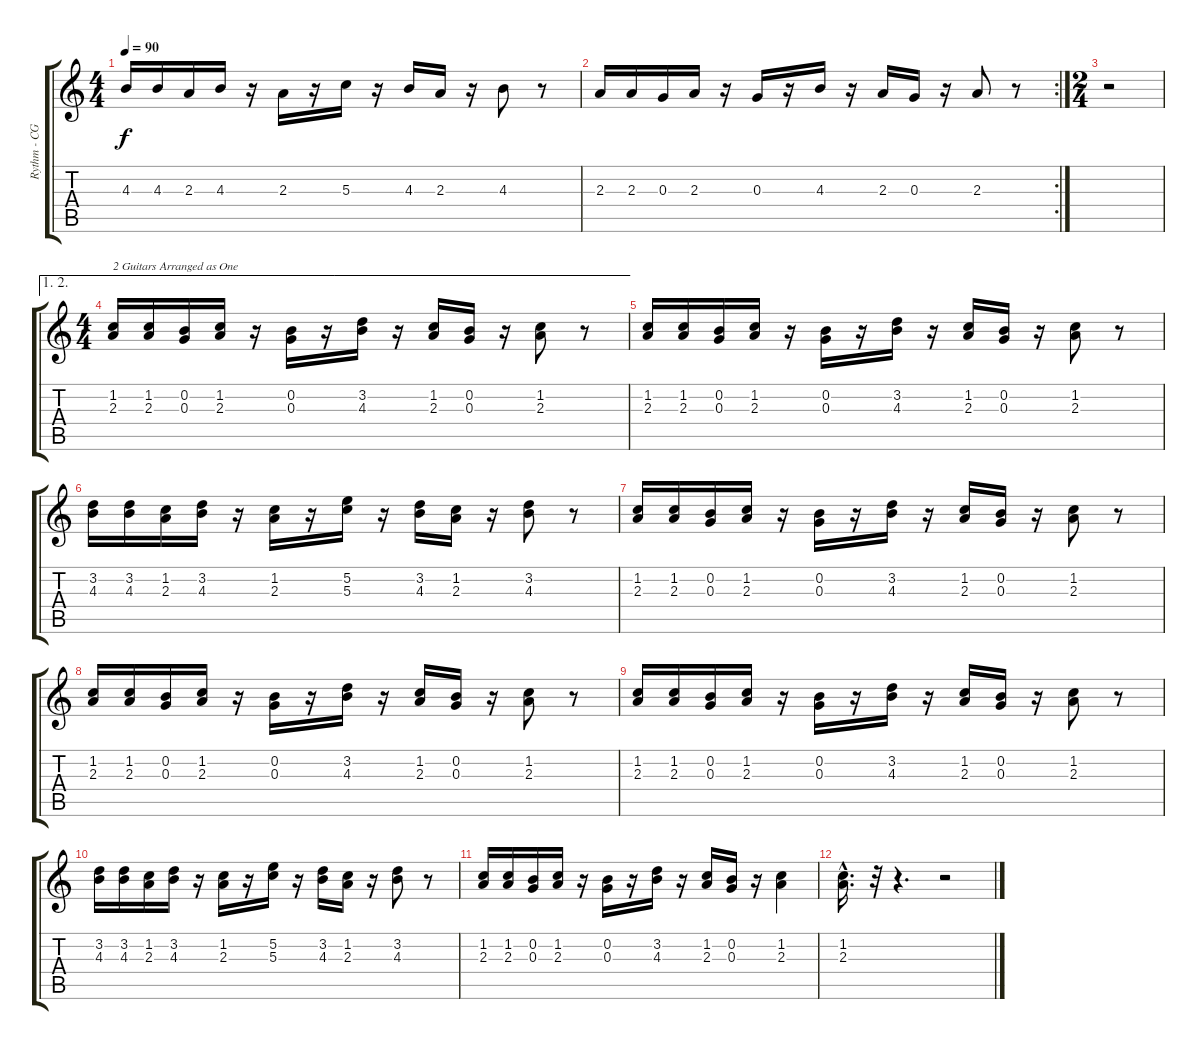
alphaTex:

\track ("Rythm - CGCGBE" "Rythm - CG") {instrument overdrivenguitar}
\staff {score tabs}
\tuning (E4 B3 G3 C3 G2 C2) {hide}
\ts (4 4)
\tempo 90
\clef g2
\ks c
4.3.16{dy f} 4.3.16 2.3.16 4.3.16 r.16 2.3.16 r.16 5.3.16 r.16 4.3.16 2.3.16 r.16 4.3.8 r.8 |
\rc 2
2.3.16 2.3.16 0.3.16 2.3.16 r.16 0.3.16 r.16 4.3.16 r.16 2.3.16 0.3.16 r.16 2.3.8 r.8 |
\ts (2 4)
r.2 |
\ae (1 2)
\ts (4 4)
(1.2 2.3).16{txt "2 Guitars Arranged as One"} (1.2 2.3).16 (0.2 0.3).16 (1.2 2.3).16 r.16 (0.2 0.3).16 r.16 (3.2 4.3).16 r.16 (1.2 2.3).16 (0.2 0.3).16 r.16 (1.2 2.3).8 r.8 |
(1.2 2.3).16 (1.2 2.3).16 (0.2 0.3).16 (1.2 2.3).16 r.16 (0.2 0.3).16 r.16 (3.2 4.3).16 r.16 (1.2 2.3).16 (0.2 0.3).16 r.16 (1.2 2.3).8 r.8 |
(3.2 4.3).16 (3.2 4.3).16 (1.2 2.3).16 (3.2 4.3).16 r.16 (1.2 2.3).16 r.16 (5.2 5.3).16 r.16 (3.2 4.3).16 (1.2 2.3).16 r.16 (3.2 4.3).8 r.8 |
(1.2 2.3).16 (1.2 2.3).16 (0.2 0.3).16 (1.2 2.3).16 r.16 (0.2 0.3).16 r.16 (3.2 4.3).16 r.16 (1.2 2.3).16 (0.2 0.3).16 r.16 (1.2 2.3).8 r.8 |
(1.2 2.3).16 (1.2 2.3).16 (0.2 0.3).16 (1.2 2.3).16 r.16 (0.2 0.3).16 r.16 (3.2 4.3).16 r.16 (1.2 2.3).16 (0.2 0.3).16 r.16 (1.2 2.3).8 r.8 |
(1.2 2.3).16 (1.2 2.3).16 (0.2 0.3).16 (1.2 2.3).16 r.16 (0.2 0.3).16 r.16 (3.2 4.3).16 r.16 (1.2 2.3).16 (0.2 0.3).16 r.16 (1.2 2.3).8 r.8 |
(3.2 4.3).16 (3.2 4.3).16 (1.2 2.3).16 (3.2 4.3).16 r.16 (1.2 2.3).16 r.16 (5.2 5.3).16 r.16 (3.2 4.3).16 (1.2 2.3).16 r.16 (3.2 4.3).8 r.8 |
(1.2 2.3).16 (1.2 2.3).16 (0.2 0.3).16 (1.2 2.3).16 r.16 (0.2 0.3).16 r.16 (3.2 4.3).16 r.16 (1.2 2.3).16 (0.2 0.3).16 r.16 (1.2 2.3).4 |
(1.2{hac} 2.3{hac}).16{d} r.32 r.4{d} r.2
